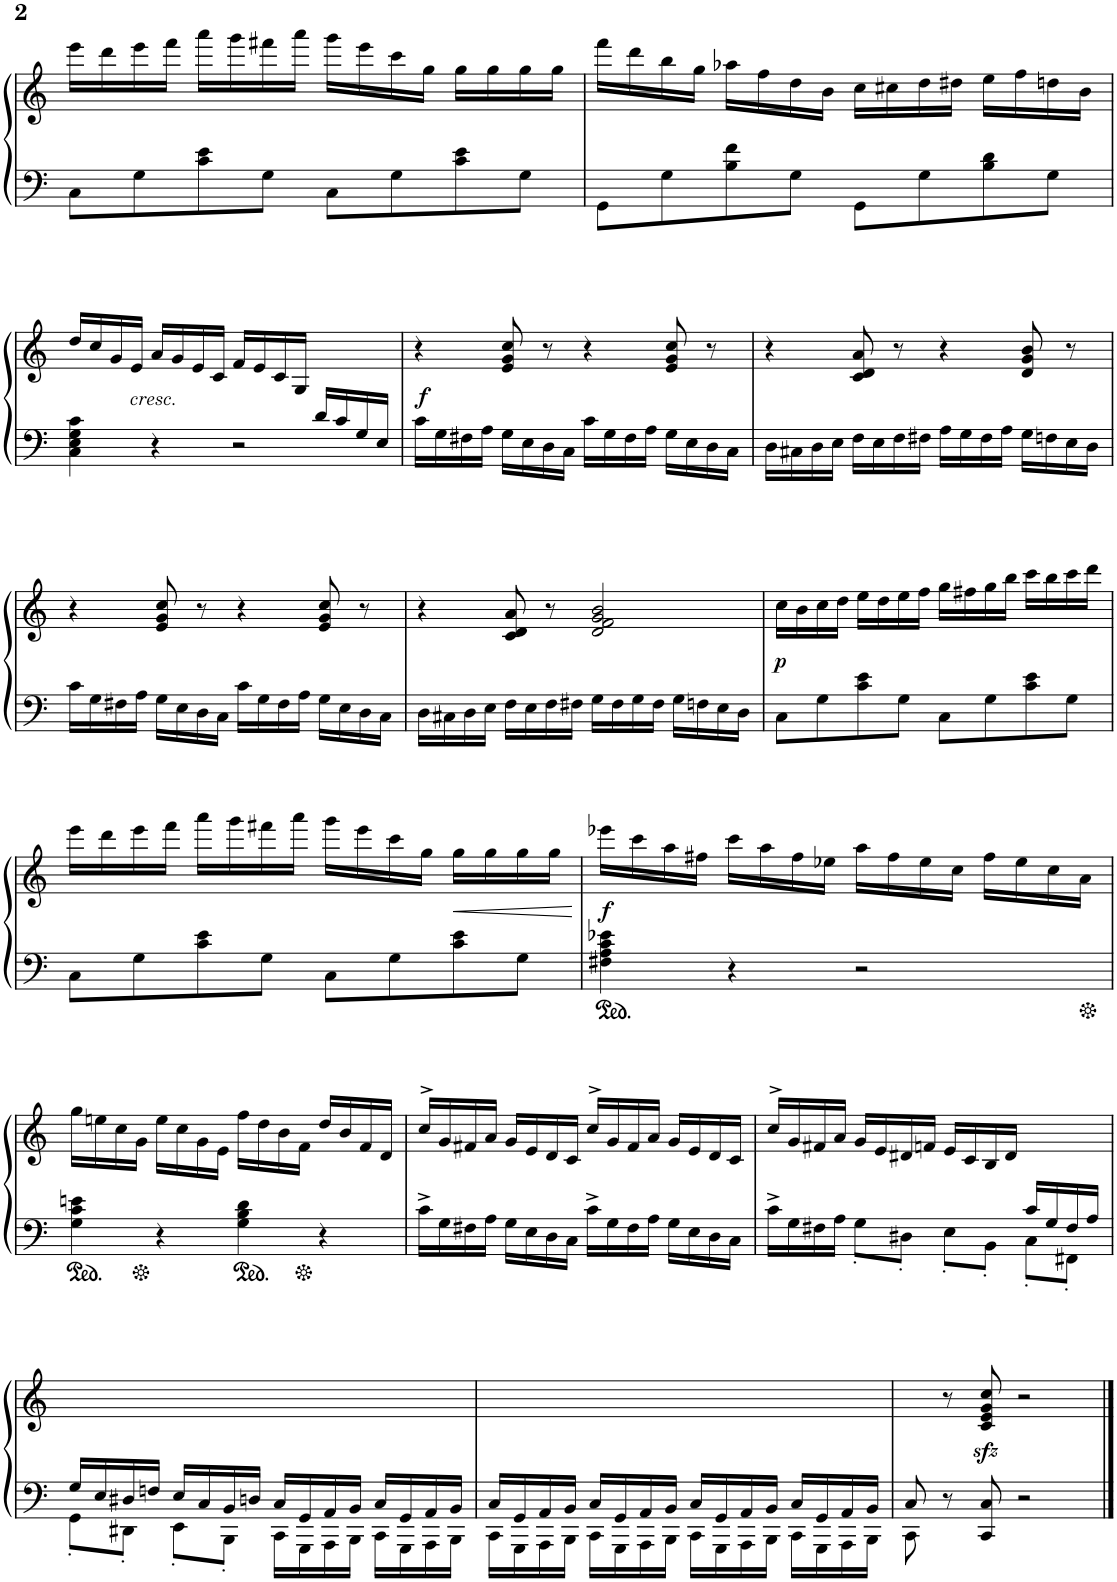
**kern	**kern	**dynam
*part1	*part1	*part1
*staff2	*staff1	*staff1/2
*I"Piano	*	*
*I'P-no	*	*
!!LO:PB:g=z
*clefF4	*clefG2	*
*k[]	*k[]	*
*M4/4	*M4/4	*
*met(c)	*met(c)	*
=32	=32	=32
8C\L	16eee\LL	.
.	16ddd\	.
8G\	16eee\	.
.	16fff\JJ	.
8c\ 8e\	16aaa\LL	.
.	16ggg\	.
8G\J	16fff#X\	.
.	16aaa\JJ	.
8C\L	16ggg\LL	.
.	16eee\	.
8G\	16ccc\	.
.	16gg\JJ	.
8c\ 8e\	16gg\LL	.
.	16gg\	.
8G\J	16gg\	.
.	16gg\JJ	.
=33	=33	=33
8GG^\L	16fff^\LL	.
.	16ddd\	.
8G\	16bb\	.
.	16gg\JJ	.
8B\ 8f\	16aa-X\LL	.
.	16ff\	.
8G\J	16dd\	.
.	16b\JJ	.
8GG\L	16cc\LL	.
.	16cc#X\	.
8G\	16dd\	.
.	16dd#X\JJ	.
8B\ 8d\	16ee\LL	.
.	16ff\	.
8G\J	16ddn\	.
.	16b\JJ	.
!!LO:LB:g=z
=34	=34	=34
*^	*	*
2.ryy	4C\ 4E\ 4G\ 4c\	16dd/LL	.
.	.	16cc/	.
.	.	16g/	.
.	.	16e/JJ	.
!	!LO:TX:a:i:t=cresc.	!	!
.	4r	16a/LL	.
.	.	16g/	.
.	.	16e/	.
.	.	16c/JJ	.
.	2r	16f/LL	.
.	.	16e/	.
.	.	16c/	.
.	.	16G/JJ	.
16d/LL	.	4ryy	.
16c/	.	.	.
16G/	.	.	.
16E/JJ	.	.	.
*v	*v	*	*
=35	=35	=35
!	!	!LO:DY:b
16c\LL	4r	f
16G\	.	.
16F#X\	.	.
16A\JJ	.	.
16G\LL	8e/ 8g/ 8cc/	.
16E\	.	.
16D\	8r	.
16C\JJ	.	.
16c\LL	4r	.
16G\	.	.
16F#\	.	.
16A\JJ	.	.
16G\LL	8e/ 8g/ 8cc/	.
16E\	.	.
16D\	8r	.
16C\JJ	.	.
=36	=36	=36
16D\LL	4r	.
16C#X\	.	.
16D\	.	.
16E\JJ	.	.
16F\LL	8c/ 8d/ 8a/	.
16E\	.	.
16F\	8r	.
16F#X\JJ	.	.
16A\LL	4r	.
16G\	.	.
16F#\	.	.
16A\JJ	.	.
16G\LL	8d/ 8g/ 8b/	.
16Fn\	.	.
16E\	8r	.
16D\JJ	.	.
!!LO:LB:g=z
=37	=37	=37
16c\LL	4r	.
16G\	.	.
16F#X\	.	.
16A\JJ	.	.
16G\LL	8e/ 8g/ 8cc/	.
16E\	.	.
16D\	8r	.
16C\JJ	.	.
16c\LL	4r	.
16G\	.	.
16F#\	.	.
16A\JJ	.	.
16G\LL	8e/ 8g/ 8cc/	.
16E\	.	.
16D\	8r	.
16C\JJ	.	.
=38	=38	=38
16D\LL	4r	.
16C#X\	.	.
16D\	.	.
16E\JJ	.	.
16F\LL	8c/ 8d/ 8a/	.
16E\	.	.
16F\	8r	.
16F#X\JJ	.	.
16G\LL	2d/ 2f/ 2g/ 2b/	.
16F#\	.	.
16G\	.	.
16F#\JJ	.	.
16G\LL	.	.
16Fn\	.	.
16E\	.	.
16D\JJ	.	.
=39	=39	=39
!	!	!LO:DY:b
8C\L	16cc\LL	p
.	16b\	.
8G\	16cc\	.
.	16dd\JJ	.
8c\ 8e\	16ee\LL	.
.	16dd\	.
8G\J	16ee\	.
.	16ff\JJ	.
8C\L	16gg\LL	.
.	16ff#X\	.
8G\	16gg\	.
.	16bb\JJ	.
8c\ 8e\	16ccc\LL	.
.	16bb\	.
8G\J	16ccc\	.
.	16ddd\JJ	.
!!LO:LB:g=z
=40	=40	=40
8C\L	16eee\LL	.
.	16ddd\	.
8G\	16eee\	.
.	16fff\JJ	.
8c\ 8e\	16aaa\LL	.
.	16ggg\	.
8G\J	16fff#X\	.
.	16aaa\JJ	.
8C\L	16ggg\LL	.
.	16eee\	.
8G\	16ccc\	.
.	16gg\JJ	.
!	!	!LO:HP:b
8c\ 8e\	16gg\LL	<
.	16gg\	.
8G\J	16gg\	.
.	16gg\JJ	.
.	.	[
=41	=41	=41
!	!	!LO:DY:b
4F#X\ 4A\ 4c\ 4e-X\	16eee-X\LL	f
.	16ccc\	.
.	16aa\	.
.	16ff#X\JJ	.
4r	16ccc\LL	.
.	16aa\	.
.	16ff#\	.
.	16ee-X\JJ	.
2r	16aa\LL	.
.	16ff#\	.
.	16ee-\	.
.	16cc\JJ	.
.	16ff#\LL	.
.	16ee-\	.
.	16cc\	.
.	16a\JJ	.
!!LO:LB:g=z
=42	=42	=42
4G\ 4c\ 4en\	16gg\LL	.
.	16een\	.
.	16cc\	.
.	16g\JJ	.
4r	16ee\LL	.
.	16cc\	.
.	16g\	.
.	16e\JJ	.
4G\ 4B\ 4d\	16ff\LL	.
.	16dd\	.
.	16b\	.
.	16f\JJ	.
4r	16dd/LL	.
.	16b/	.
.	16f/	.
.	16d/JJ	.
=43	=43	=43
16c^\LL	16cc^>/LL	.
16G\	16g/	.
16F#X\	16f#X/	.
16A\JJ	16a/JJ	.
16G\LL	16g/LL	.
16E\	16e/	.
16D\	16d/	.
16C\JJ	16c/JJ	.
16c^\LL	16cc^>/LL	.
16G\	16g/	.
16F#\	16f#/	.
16A\JJ	16a/JJ	.
16G\LL	16g/LL	.
16E\	16e/	.
16D\	16d/	.
16C\JJ	16c/JJ	.
=44	=44	=44
*^	*	*
2.ryy	16c^\LL	16cc^>/LL	.
.	16G\	16g/	.
.	16F#X\	16f#X/	.
.	16A\JJ	16a/JJ	.
.	8G'<\L	16g/LL	.
.	.	16e/	.
.	8D#X'<\J	16d#X/	.
.	.	16fn/JJ	.
.	8E'<\L	16e/LL	.
.	.	16c/	.
.	8BB'<\J	16B/	.
.	.	16d#/JJ	.
16c/LL	8C'<\L	4ryy	.
16G/	.	.	.
16F#/	8FF#X'<\J	.	.
16A/JJ	.	.	.
!!LO:LB:g=z
=45	=45	=45	=45
16G/LL	8GG'<\L	1ryy	.
16E/	.	.	.
16D#X/	8DD#X'<\J	.	.
16Fn/JJ	.	.	.
16E/LL	8EE'<\L	.	.
16C/	.	.	.
16BB/	8BBB'<\J	.	.
16Dn/JJ	.	.	.
16C/LL	16CC\LL	.	.
16GG/	16GGG\	.	.
16AA/	16AAA\	.	.
16BB/JJ	16BBB\JJ	.	.
16C/LL	16CC\LL	.	.
16GG/	16GGG\	.	.
16AA/	16AAA\	.	.
16BB/JJ	16BBB\JJ	.	.
=46	=46	=46	=46
16C/LL	16CC\LL	1ryy	.
16GG/	16GGG\	.	.
16AA/	16AAA\	.	.
16BB/JJ	16BBB\JJ	.	.
16C/LL	16CC\LL	.	.
16GG/	16GGG\	.	.
16AA/	16AAA\	.	.
16BB/JJ	16BBB\JJ	.	.
16C/LL	16CC\LL	.	.
16GG/	16GGG\	.	.
16AA/	16AAA\	.	.
16BB/JJ	16BBB\JJ	.	.
16C/LL	16CC\LL	.	.
16GG/	16GGG\	.	.
16AA/	16AAA\	.	.
16BB/JJ	16BBB\JJ	.	.
=47	=47	=47	=47
8C/	8CC\	8ryy	.
2.ryy	8r	8r	.
.	8CC/ 8C/	8c/zz< 8e/zz< 8g/zz< 8cc/zz<	.
.	2r	2r	.
*v	*v	*	*
==	==	==
*-	*-	*-
